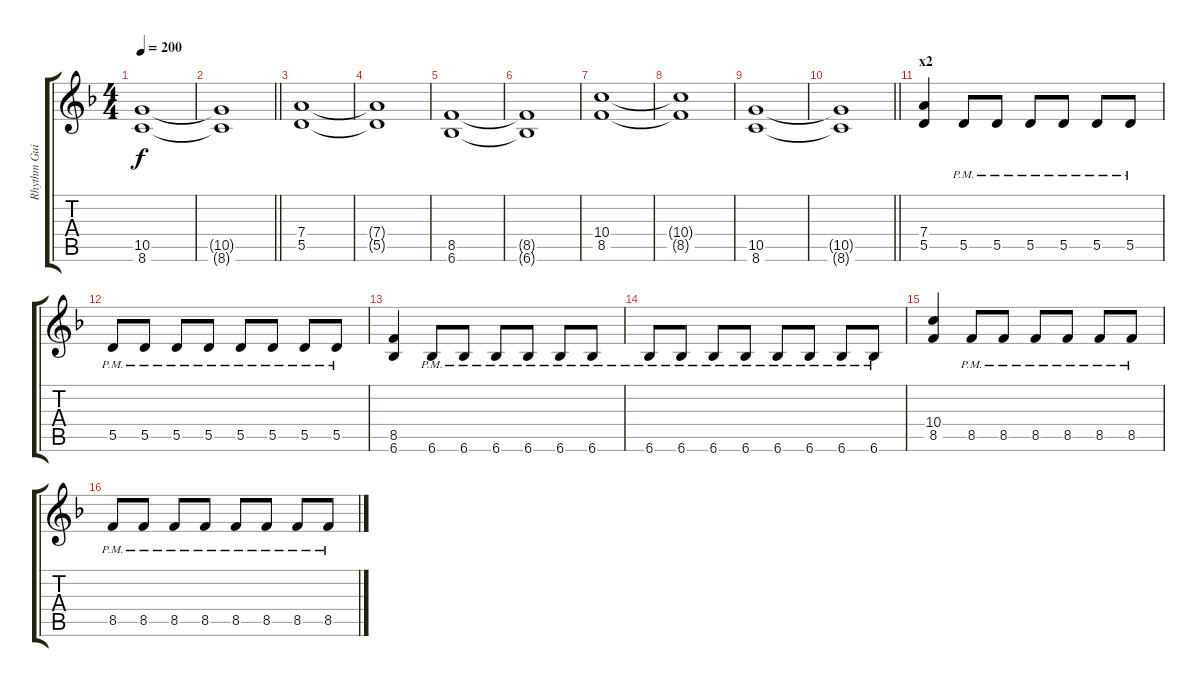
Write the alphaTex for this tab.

\track ("Rhythm Guitar 1: Juha-Pekka Alanen" "Rhythm Gui") {instrument distortionguitar}
\staff {score tabs}
\tuning (E4 B3 G3 D3 A2 E2) {hide}
\ts (4 4)
\tempo 200
\clef g2
\ks dminor
(10.5 8.6).1{dy f} |
\barLineRight lightlight
(10.5{t} 8.6{t}).1 |
(7.4 5.5).1 |
(7.4{t} 5.5{t}).1 |
(8.5 6.6).1 |
(8.5{t} 6.6{t}).1 |
(10.4 8.5).1 |
(10.4{t} 8.5{t}).1 |
(10.5 8.6).1 |
\barLineRight lightlight
(10.5{t} 8.6{t}).1 |
\section ("" "x2")
(7.4 5.5).4 5.5{pm}.8 5.5{pm}.8 5.5{pm}.8 5.5{pm}.8 5.5{pm}.8 5.5{pm}.8 |
5.5{pm}.8 5.5{pm}.8 5.5{pm}.8 5.5{pm}.8 5.5{pm}.8 5.5{pm}.8 5.5{pm}.8 5.5{pm}.8 |
(8.5 6.6).4 6.6{pm}.8 6.6{pm}.8 6.6{pm}.8 6.6{pm}.8 6.6{pm}.8 6.6{pm}.8 |
6.6{pm}.8 6.6{pm}.8 6.6{pm}.8 6.6{pm}.8 6.6{pm}.8 6.6{pm}.8 6.6{pm}.8 6.6{pm}.8 |
(10.4 8.5).4 8.5{pm}.8 8.5{pm}.8 8.5{pm}.8 8.5{pm}.8 8.5{pm}.8 8.5{pm}.8 |
8.5{pm}.8 8.5{pm}.8 8.5{pm}.8 8.5{pm}.8 8.5{pm}.8 8.5{pm}.8 8.5{pm}.8 8.5{pm}.8
